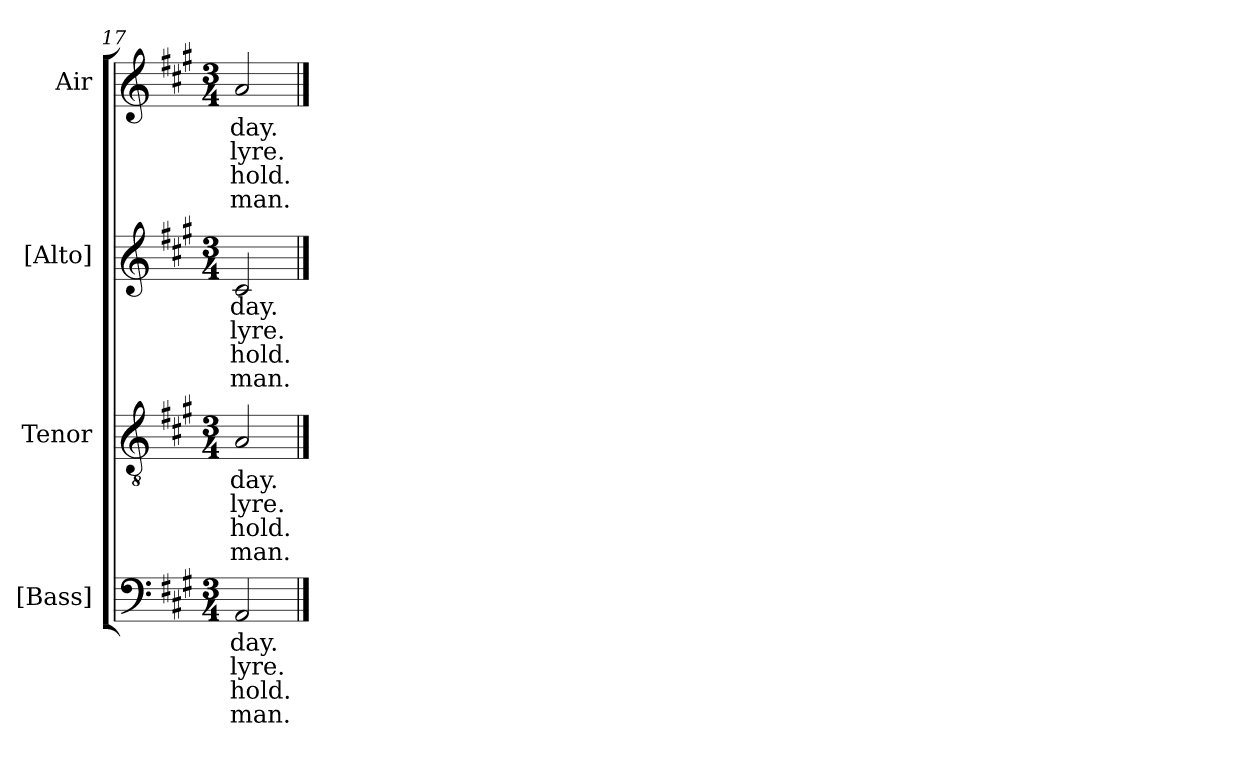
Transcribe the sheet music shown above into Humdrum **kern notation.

**kern	**text	**text	**text	**text	**kern	**text	**text	**text	**text	**kern	**text	**text	**text	**text	**kern	**text	**text	**text	**text
*part4	*part4	*part4	*part4	*part4	*part3	*part3	*part3	*part3	*part3	*part2	*part2	*part2	*part2	*part2	*part1	*part1	*part1	*part1	*part1
*staff4	*staff4	*staff4	*staff4	*staff4	*staff3	*staff3	*staff3	*staff3	*staff3	*staff2	*staff2	*staff2	*staff2	*staff2	*staff1	*staff1	*staff1	*staff1	*staff1
*I"[Bass]	*	*	*	*	*I"Tenor	*	*	*	*	*I"[Alto]	*	*	*	*	*I"Air	*	*	*	*
*I'B.	*	*	*	*	*I'T.	*	*	*	*	*I'A.	*	*	*	*	*	*	*	*	*
*clefF4	*	*	*	*	*clefGv2	*	*	*	*	*clefG2	*	*	*	*	*clefG2	*	*	*	*
*	*	*	*	*	*ITrd7c12	*	*	*	*	*	*	*	*	*	*	*	*	*	*
*k[f#c#g#]	*	*	*	*	*k[f#c#g#]	*	*	*	*	*k[f#c#g#]	*	*	*	*	*k[f#c#g#]	*	*	*	*
*A:	*	*	*	*	*A:	*	*	*	*	*A:	*	*	*	*	*A:	*	*	*	*
*M3/4	*	*	*	*	*M3/4	*	*	*	*	*M3/4	*	*	*	*	*M3/4	*	*	*	*
=17	=17	=17	=17	=17	=17	=17	=17	=17	=17	=17	=17	=17	=17	=17	=17	=17	=17	=17	=17
!	!LO:LY:b:color=#000000	!LO:LY:b:color=#000000	!LO:LY:b:color=#000000	!LO:LY:b:color=#000000	!	!	!	!	!	!	!	!	!	!	!	!	!	!	!
!	!	!	!	!	!	!LO:LY:b:color=#000000	!LO:LY:b:color=#000000	!LO:LY:b:color=#000000	!LO:LY:b:color=#000000	!	!	!	!	!	!	!	!	!	!
!	!	!	!	!	!	!	!	!	!	!	!LO:LY:b:color=#000000	!LO:LY:b:color=#000000	!LO:LY:b:color=#000000	!LO:LY:b:color=#000000	!	!	!	!	!
!	!	!	!	!	!	!	!	!	!	!	!	!	!	!	!	!LO:LY:b:color=#000000	!LO:LY:b:color=#000000	!LO:LY:b:color=#000000	!LO:LY:b:color=#000000
2AAi/	day.	lyre.	hold.	man.	2AAi/	day.	lyre.	hold.	man.	2c#i/	day.	lyre.	hold.	man.	2ai/	day.	lyre.	hold.	man.
==	==	==	==	==	==	==	==	==	==	==	==	==	==	==	==	==	==	==	==
*-	*-	*-	*-	*-	*-	*-	*-	*-	*-	*-	*-	*-	*-	*-	*-	*-	*-	*-	*-
